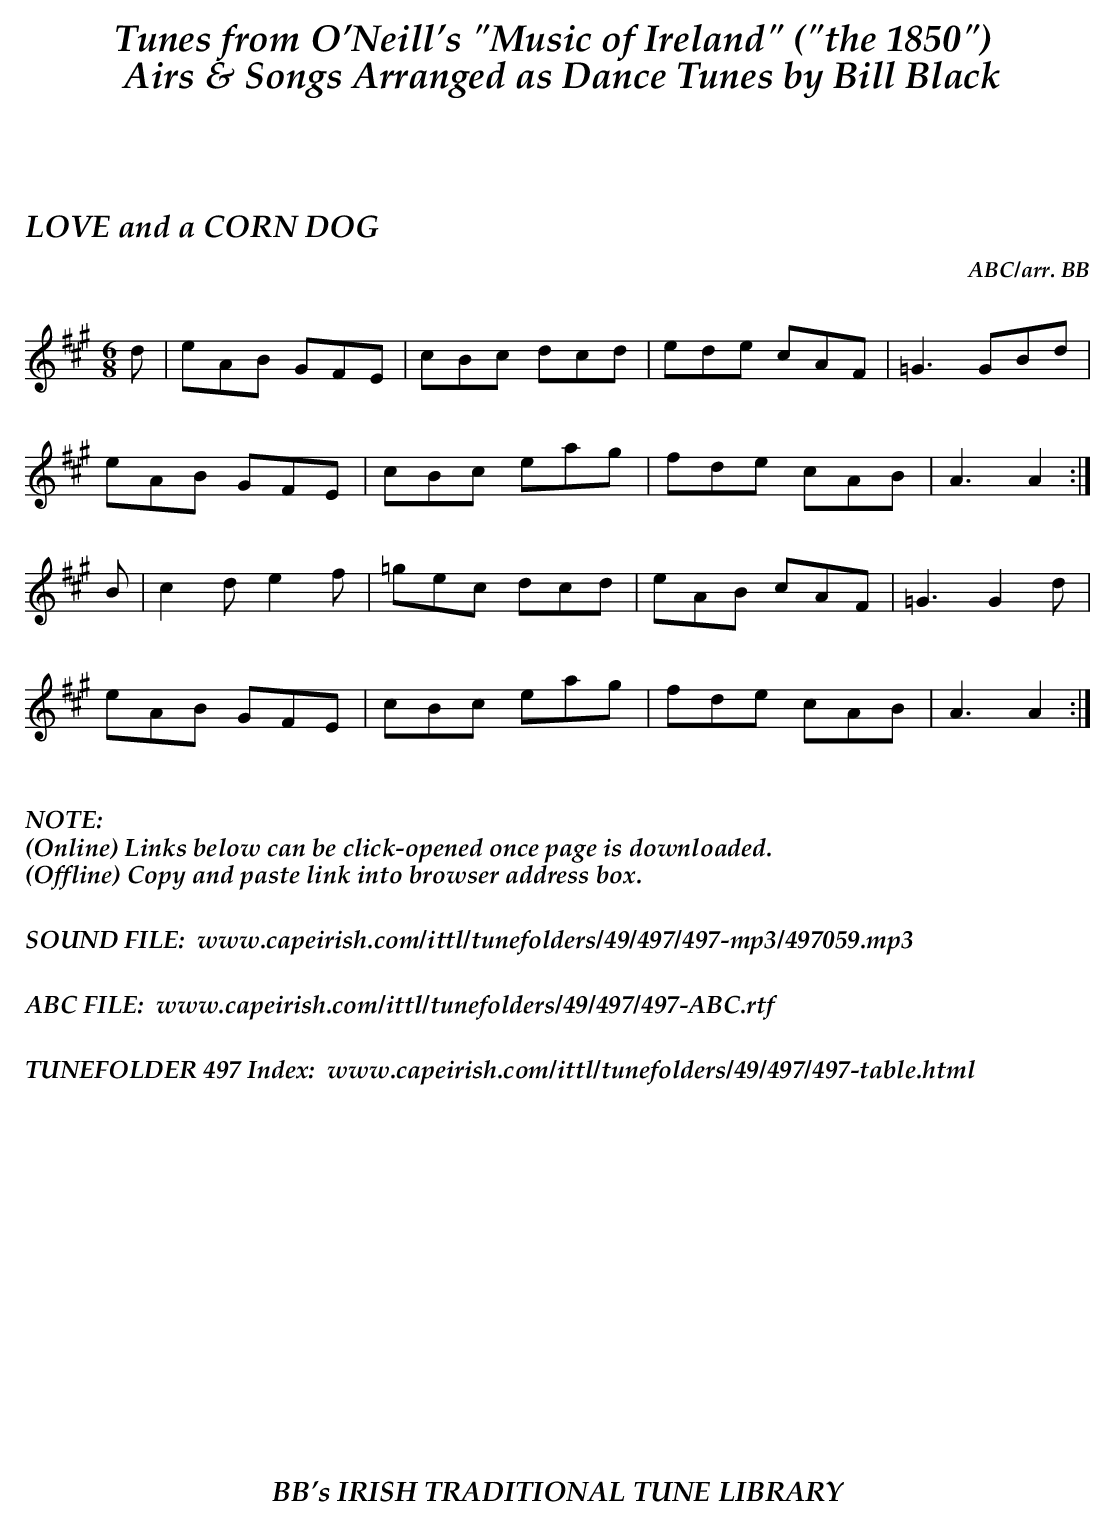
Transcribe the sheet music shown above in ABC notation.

X:1
T:LOVE and a CORN DOG
C:ABC/arr. BB
M:6/8
L:1/8
K:A
d|eAB GFE|cBc dcd|ede cAF|=G3 GBd|
eAB GFE|cBc eag|fde cAB|A3 A2 :|
B|c2d e2f|=gec dcd|eAB cAF|=G3 G2d|
eAB GFE|cBc eag|fde cAB|A3 A2 :|
%%vskip .3in
%%textoption left
%%textfont "Palatino-BoldItalic" 16
%%begintext
%%NOTE:
(Online) Links below can be click-opened once page is downloaded.
(Offline) Copy and paste link into browser address box.
%%
%%
SOUND FILE:  www.capeirish.com/ittl/tunefolders/49/497/497-mp3/497059.mp3
%%
%%
ABC FILE:  www.capeirish.com/ittl/tunefolders/49/497/497-ABC.rtf
%%
%%
TUNEFOLDER 497 Index:  www.capeirish.com/ittl/tunefolders/49/497/497-table.html
